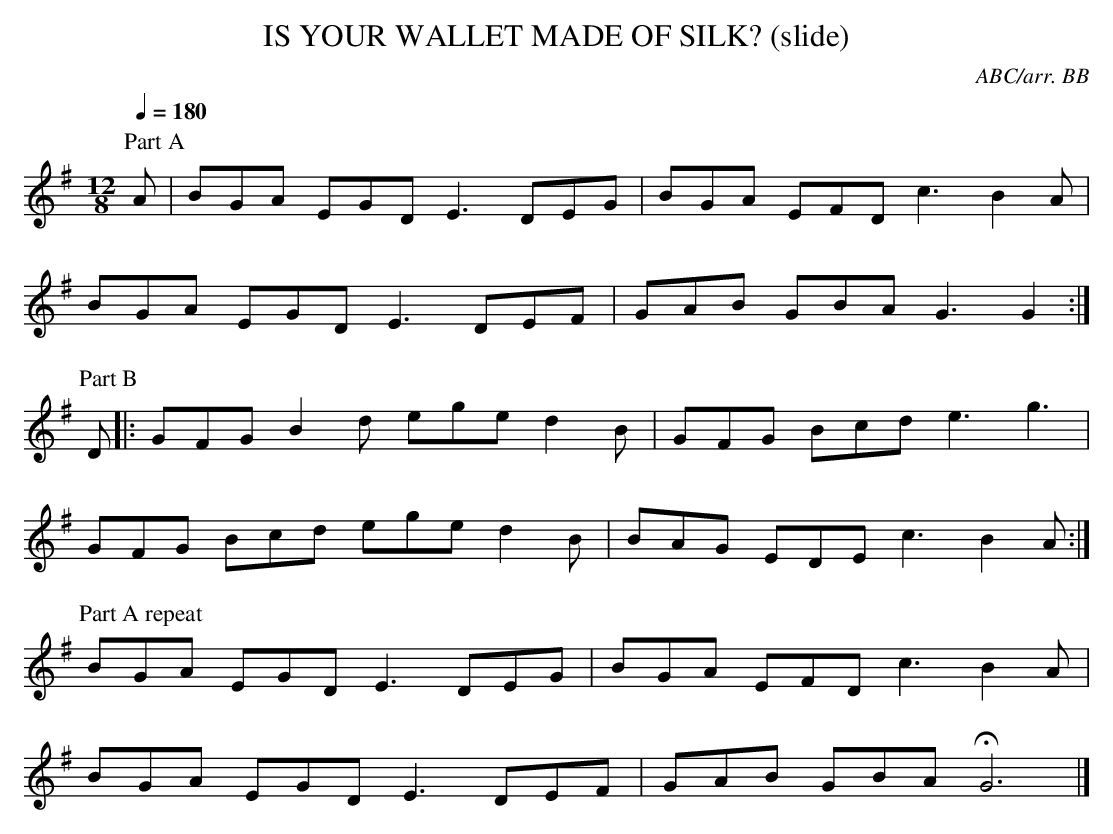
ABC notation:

X:1
T:IS YOUR WALLET MADE OF SILK? (slide)
C:ABC/arr. BB
M:12/8
been part of a quadrille at some point.
Q:1/4=180
K:G
P:Part A
A|BGA EGD E3 DEG|BGA EFD c3 B2A|
BGA EGD E3 DEF|GAB GBA G3 G2:|
P:Part B
D|:GFG B2d ege d2B|GFG Bcd e3 g3|
GFG Bcd ege d2B|BAG EDE c3 B2A :|
P:Part A repeat
BGA EGD E3 DEG|BGA EFD c3 B2A|
BGA EGD E3 DEF|GAB GBA HG6|]
